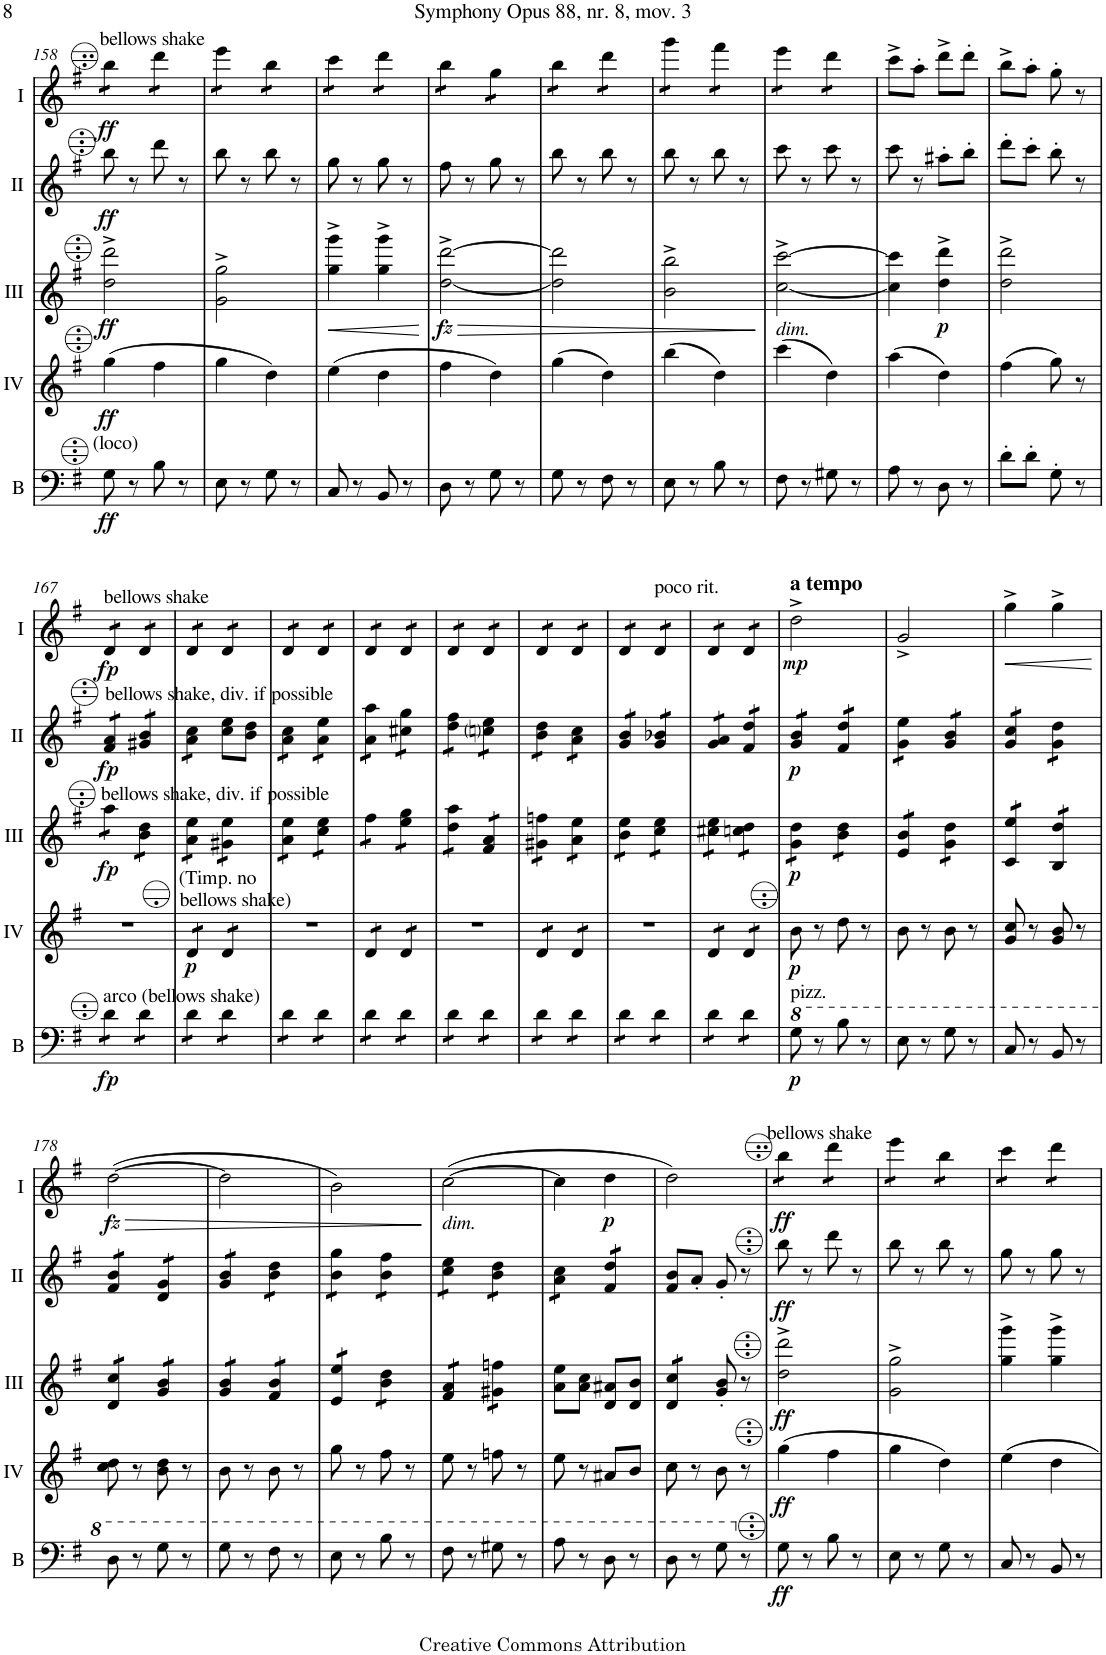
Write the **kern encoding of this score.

**kern	**dynam	**kern	**dynam	**kern	**dynam	**kern	**dynam	**kern	**dynam
*part5	*part5	*part4	*part4	*part3	*part3	*part2	*part2	*part1	*part1
*staff5	*staff5	*staff4	*staff4	*staff3	*staff3	*staff2	*staff2	*staff1	*staff1
*I"Bass	*	*I"Acc. 4	*	*I"Acc. 3	*	*I"Acc. 2	*	*I"Acc. 1	*
*I'B	*	*	*	*	*	*	*	*	*
!!LO:PB:g=z
*clefF4	*	*clefG2	*	*clefG2	*	*clefG2	*	*clefG2	*
*Trd7c12	*	*Trd7c12	*	*Trd7c12	*	*	*	*	*
*k[f#]	*	*k[f#]	*	*k[f#]	*	*k[f#]	*	*k[f#]	*
*M2/4	*	*M2/4	*	*M2/4	*	*M2/4	*	*M2/4	*
=158	=158	=158	=158	=158	=158	=158	=158	=158	=158
!	!	!	!	!	!	!	!	!LO:TX:a:t=bellows shake	!
!LO:TX:a:t=(loco)	!	!	!	!	!	!	!	!	!
!	!LO:DY:b	!	!LO:DY:b	!	!LO:DY:b	!	!LO:DY:b	!	!LO:DY:b
*	*	*	*	*	*	*	*	*tremolo	*
8G\	ff	(4gg\	ff	2dd\^ 2ddd\^	ff	8b\	ff	8b\L	ff
8r	.	.	.	.	.	8r	.	8b\J	.
8B\	.	4ff#\	.	.	.	8dd\	.	8dd\L	.
8r	.	.	.	.	.	8r	.	8dd\J	.
=159	=159	=159	=159	=159	=159	=159	=159	=159	=159
8E\	.	4gg\	.	2g\^ 2gg\^	.	8b\	.	8ee\L	.
8r	.	.	.	.	.	8r	.	8ee\J	.
8G\	.	4dd\)	.	.	.	8b\	.	8b\L	.
8r	.	.	.	.	.	8r	.	8b\J	.
=160	=160	=160	=160	=160	=160	=160	=160	=160	=160
!	!	!	!	!	!LO:HP:b	!	!	!	!
8C/	.	(4ee\	.	4gg\^ 4ggg\^	<	8g\	.	8cc\L	.
8r	.	.	.	.	.	8r	.	8cc\J	.
8BB/	.	4dd\	.	4gg\^ 4ggg\^	.	8g\	.	8dd\L	.
8r	.	.	.	.	.	8r	.	8dd\J	.
.	.	.	.	.	[	.	.	.	.
=161	=161	=161	=161	=161	=161	=161	=161	=161	=161
!	!	!	!	!	!LO:HP:b	!	!	!	!
!	!	!	!	!	!LO:DY:n=1:b	!	!	!	!
8D\	.	4ff#\	.	[2dd\^ [2ddd\^	> fz	8f#\	.	8b\L	.
8r	.	.	.	.	.	8r	.	8b\J	.
8G\	.	4dd\)	.	.	.	8g\	.	8g\L	.
8r	.	.	.	.	.	8r	.	8g\J	.
=162	=162	=162	=162	=162	=162	=162	=162	=162	=162
8G\	.	(4gg\	.	2dd\] 2ddd\]	.	8b\	.	8b\L	.
8r	.	.	.	.	.	8r	.	8b\J	.
8F#\	.	4dd\)	.	.	.	8b\	.	8dd\L	.
8r	.	.	.	.	.	8r	.	8dd\J	.
=163	=163	=163	=163	=163	=163	=163	=163	=163	=163
8E\	.	(4bb\	.	2b\^ 2bb\^	.	8b\	.	8gg\L	.
8r	.	.	.	.	.	8r	.	8gg\J	.
8B\	.	4dd\)	.	.	.	8b\	.	8ff#\L	.
8r	.	.	.	.	.	8r	.	8ff#\J	.
.	.	.	.	.	]	.	.	.	.
=164	=164	=164	=164	=164	=164	=164	=164	=164	=164
!	!	!	!	!LO:TX:b:i:t=dim.	!	!	!	!	!
8F#\	.	(4ccc\	.	[2cc\^ [2ccc\^	.	8cc\	.	8ee\L	.
8r	.	.	.	.	.	8r	.	8ee\J	.
8G#X\	.	4dd\)	.	.	.	8cc\	.	8dd\L	.
8r	.	.	.	.	.	8r	.	8dd\J	.
*	*	*	*	*	*	*	*	*Xtremolo	*
=165	=165	=165	=165	=165	=165	=165	=165	=165	=165
8A\	.	(4aa\	.	4cc\] 4ccc\]	.	8cc\	.	8cc^\L	.
8r	.	.	.	.	.	8r	.	8a'\J	.
!	!	!	!	!	!LO:DY:b	!	!	!	!
8D\	.	4dd\)	.	4dd\^ 4ddd\^	p	8a#X'\L	.	8dd^\L	.
8r	.	.	.	.	.	8b'\J	.	8dd'\J	.
=166	=166	=166	=166	=166	=166	=166	=166	=166	=166
8d'\L	.	(4ff#\	.	2dd\^ 2ddd\^	.	8dd'\L	.	8b^\L	.
8d'\J	.	.	.	.	.	8cc'\J	.	8a'\J	.
8G'\	.	8gg\)	.	.	.	8b'\	.	8g'\	.
8r	.	8r	.	.	.	8r	.	8r	.
!!LO:LB:g=z
=167	=167	=167	=167	=167	=167	=167	=167	=167	=167
!	!	!	!	!	!	!	!	!LO:TX:a:t=bellows shake	!
!	!	!	!	!	!	!LO:TX:a:t=bellows shake, div. if possible	!	!	!
!	!	!	!	!LO:TX:a:t=bellows shake, div. if possible	!	!	!	!	!
!LO:TX:a:t=arco (bellows shake)	!	!	!	!	!	!	!	!	!
!	!LO:DY:b	!	!	!	!LO:DY:b	!	!LO:DY:b	!	!LO:DY:b
*tremolo	*	*	*	*	*	*	*	*	*
*	*	*	*	*tremolo	*	*	*	*	*
*	*	*	*	*	*	*tremolo	*	*	*
*	*	*	*	*	*	*	*	*tremolo	*
8d\L	fp	2r	.	8aa\L	fp	8f#/ 8a/L	fp	8d/L	fp
8d\J	.	.	.	8aa\J	.	8f#/ 8a/J	.	8d/J	.
8d\L	.	.	.	8b\ 8dd\L	.	8g#X/ 8b/L	.	8d/L	.
8d\J	.	.	.	8b\ 8dd\J	.	8g#X/ 8b/J	.	8d/J	.
=168	=168	=168	=168	=168	=168	=168	=168	=168	=168
!	!	!LO:TX:a:t=(Timp. no	!	!	!	!	!	!	!
!	!	!LO:TX:a:t=bellows shake)	!	!	!	!	!	!	!
!	!	!	!LO:DY:b	!	!	!	!	!	!
*	*	*tremolo	*	*	*	*	*	*	*
8d\L	.	8d/L	p	8a\ 8ee\L	.	8a\ 8cc\L	.	8d/L	.
8d\J	.	8d/J	.	8a\ 8ee\J	.	8a\ 8cc\J	.	8d/J	.
*	*	*	*	*	*	*Xtremolo	*	*	*
8d\L	.	8d/L	.	8g#X\ 8ee\L	.	8cc\ 8ee\L	.	8d/L	.
8d\J	.	8d/J	.	8g#X\ 8ee\J	.	8b\ 8dd\J	.	8d/J	.
=169	=169	=169	=169	=169	=169	=169	=169	=169	=169
*	*	*	*	*	*	*tremolo	*	*	*
8d\L	.	2r	.	8a\ 8ee\L	.	8a\ 8cc\L	.	8d/L	.
8d\J	.	.	.	8a\ 8ee\J	.	8a\ 8cc\J	.	8d/J	.
8d\L	.	.	.	8cc\ 8ee\L	.	8a\ 8ee\L	.	8d/L	.
8d\J	.	.	.	8cc\ 8ee\J	.	8a\ 8ee\J	.	8d/J	.
=170	=170	=170	=170	=170	=170	=170	=170	=170	=170
8d\L	.	8d/L	.	8ff#\L	.	8a\ 8aa\L	.	8d/L	.
8d\J	.	8d/J	.	8ff#\J	.	8a\ 8aa\J	.	8d/J	.
8d\L	.	8d/L	.	8ee\ 8gg\L	.	8cc#X\ 8gg\L	.	8d/L	.
8d\J	.	8d/J	.	8ee\ 8gg\J	.	8cc#X\ 8gg\J	.	8d/J	.
=171	=171	=171	=171	=171	=171	=171	=171	=171	=171
8d\L	.	2r	.	8dd\ 8aa\L	.	8dd\ 8ff#\L	.	8d/L	.
8d\J	.	.	.	8dd\ 8aa\J	.	8dd\ 8ff#\J	.	8d/J	.
8d\L	.	.	.	8f#/ 8a/L	.	8ccni\ 8ee\L	.	8d/L	.
8d\J	.	.	.	8f#/ 8a/J	.	8ccni\ 8ee\J	.	8d/J	.
=172	=172	=172	=172	=172	=172	=172	=172	=172	=172
8d\L	.	8d/L	.	8g#X\ 8ffn\L	.	8b\ 8dd\L	.	8d/L	.
8d\J	.	8d/J	.	8g#X\ 8ffn\J	.	8b\ 8dd\J	.	8d/J	.
8d\L	.	8d/L	.	8a\ 8ee\L	.	8a\ 8cc\L	.	8d/L	.
8d\J	.	8d/J	.	8a\ 8ee\J	.	8a\ 8cc\J	.	8d/J	.
=173	=173	=173	=173	=173	=173	=173	=173	=173	=173
8d\L	.	2r	.	8b\ 8ee\L	.	8g/ 8b/L	.	8d/L	.
8d\J	.	.	.	8b\ 8ee\J	.	8g/ 8b/J	.	8d/J	.
!	!	!	!	!	!	!	!	!LO:TX:a:t=poco rit.	!
8d\L	.	.	.	8cc\ 8ee\L	.	8g/ 8b-X/L	.	8d/L	.
8d\J	.	.	.	8cc\ 8ee\J	.	8g/ 8b-X/J	.	8d/J	.
=174	=174	=174	=174	=174	=174	=174	=174	=174	=174
8d\L	.	8d/L	.	8cc#X\ 8ee\L	.	8g/ 8a/L	.	8d/L	.
8d\J	.	8d/J	.	8cc#X\ 8ee\J	.	8g/ 8a/J	.	8d/J	.
8d\L	.	8d/L	.	8ccn\ 8dd\L	.	8f#/ 8dd/L	.	8d/L	.
8d\J	.	8d/J	.	8ccn\ 8dd\J	.	8f#/ 8dd/J	.	8d/J	.
*	*	*	*	*	*	*	*	*Xtremolo	*
*	*	*Xtremolo	*	*	*	*	*	*	*
*Xtremolo	*	*	*	*	*	*	*	*	*
=175	=175	=175	=175	=175	=175	=175	=175	=175	=175
*8va	*	*	*	*	*	*	*	*	*
!	!	!	!	!	!	!	!	!LO:TX:a:B:t=a tempo	!
!LO:TX:a:t=pizz.	!	!	!	!	!	!	!	!	!
!	!LO:DY:b	!	!LO:DY:b	!	!LO:DY:b	!	!LO:DY:b	!	!LO:DY:b
8g\	p	8b\	p	8g\ 8dd\L	p	8g/ 8b/L	p	2dd^\	mp
8r	.	8r	.	8g\ 8dd\J	.	8g/ 8b/J	.	.	.
8b\	.	8dd\	.	8b\ 8dd\L	.	8f#/ 8dd/L	.	.	.
8r	.	8r	.	8b\ 8dd\J	.	8f#/ 8dd/J	.	.	.
=176	=176	=176	=176	=176	=176	=176	=176	=176	=176
8e\	.	8b\	.	8e/ 8b/L	.	8g\ 8ee\L	.	2g^/	.
8r	.	8r	.	8e/ 8b/J	.	8g\ 8ee\J	.	.	.
8g\	.	8b\	.	8g\ 8dd\L	.	8g/ 8b/L	.	.	.
8r	.	8r	.	8g\ 8dd\J	.	8g/ 8b/J	.	.	.
=177	=177	=177	=177	=177	=177	=177	=177	=177	=177
!	!	!	!	!	!	!	!	!	!LO:HP:b
8c/	.	8g/ 8cc/	.	8c/ 8ee/L	.	8g/ 8cc/L	.	4gg^\	<
8r	.	8r	.	8c/ 8ee/J	.	8g/ 8cc/J	.	.	.
8B/	.	8g/ 8b/	.	8B/ 8dd/L	.	8g\ 8dd\L	.	4gg^\	.
8r	.	8r	.	8B/ 8dd/J	.	8g\ 8dd\J	.	.	.
.	.	.	.	.	.	.	.	.	[
!!LO:LB:g=z
=178	=178	=178	=178	=178	=178	=178	=178	=178	=178
!	!	!	!	!	!	!	!	!	!LO:HP:b
!	!	!	!	!	!	!	!	!	!LO:DY:n=1:b
8d\	.	8cc\ 8dd\	.	8d/ 8cc/L	.	8f#/ 8b/L	.	([2dd\	> fz
8r	.	8r	.	8d/ 8cc/J	.	8f#/ 8b/J	.	.	.
8g\	.	8b\ 8dd\	.	8g/ 8b/L	.	8d/ 8g/L	.	.	.
8r	.	8r	.	8g/ 8b/J	.	8d/ 8g/J	.	.	.
=179	=179	=179	=179	=179	=179	=179	=179	=179	=179
8g\	.	8b\	.	8g/ 8b/L	.	8g/ 8b/L	.	2dd\]	.
8r	.	8r	.	8g/ 8b/J	.	8g/ 8b/J	.	.	.
8f#\	.	8b\	.	8f#/ 8b/L	.	8b\ 8dd\L	.	.	.
8r	.	8r	.	8f#/ 8b/J	.	8b\ 8dd\J	.	.	.
=180	=180	=180	=180	=180	=180	=180	=180	=180	=180
8e\	.	8gg\	.	8e/ 8ee/L	.	8b\ 8gg\L	.	2b\)	.
8r	.	8r	.	8e/ 8ee/J	.	8b\ 8gg\J	.	.	.
8b\	.	8ff#\	.	8b\ 8dd\L	.	8b\ 8ff#\L	.	.	.
8r	.	8r	.	8b\ 8dd\J	.	8b\ 8ff#\J	.	.	.
.	.	.	.	.	.	.	.	.	]
=181	=181	=181	=181	=181	=181	=181	=181	=181	=181
!	!	!	!	!	!	!	!	!LO:TX:b:i:t=dim.	!
8f#\	.	8ee\	.	8f#/ 8a/L	.	8cc\ 8ee\L	.	([2cc\	.
8r	.	8r	.	8f#/ 8a/J	.	8cc\ 8ee\J	.	.	.
8g#X\	.	8ffn\	.	8g#X\ 8ffn\L	.	8b\ 8dd\L	.	.	.
8r	.	8r	.	8g#X\ 8ffn\J	.	8b\ 8dd\J	.	.	.
*	*	*	*	*Xtremolo	*	*	*	*	*
=182	=182	=182	=182	=182	=182	=182	=182	=182	=182
8a\	.	8ee\	.	8a\ 8ee\L	.	8a\ 8cc\L	.	4cc\]	.
8r	.	8r	.	8a\ 8cc\J	.	8a\ 8cc\J	.	.	.
!	!	!	!	!	!	!	!	!	!LO:DY:b
8d\	.	8a#X/L	.	8d/ 8a#X/L	.	8f#/ 8dd/L	.	4dd\	p
8r	.	8b/J	.	8d/ 8b/J	.	8f#/ 8dd/J	.	.	.
*	*	*	*	*	*	*Xtremolo	*	*	*
=183	=183	=183	=183	=183	=183	=183	=183	=183	=183
*	*	*	*	*tremolo	*	*	*	*	*
8d\	.	8cc\	.	8d/ 8cc/L	.	8f#/ 8b/L	.	2dd\)	.
8r	.	8r	.	8d/ 8cc/J	.	8a'/J	.	.	.
*	*	*	*	*Xtremolo	*	*	*	*	*
8g\	.	8b\	.	8g/' 8b/'	.	8g'/	.	.	.
*X8va	*	*	*	*	*	*	*	*	*
8r	.	8r	.	8r	.	8r	.	.	.
=184	=184	=184	=184	=184	=184	=184	=184	=184	=184
!	!	!	!	!	!	!	!	!LO:TX:a:t=bellows shake	!
!	!LO:DY:b	!	!LO:DY:b	!	!LO:DY:b	!	!LO:DY:b	!	!LO:DY:b
*	*	*	*	*	*	*	*	*tremolo	*
8G\	ff	(4gg\	ff	2dd\^ 2ddd\^	ff	8b\	ff	8b\L	ff
8r	.	.	.	.	.	8r	.	8b\J	.
8B\	.	4ff#\	.	.	.	8dd\	.	8dd\L	.
8r	.	.	.	.	.	8r	.	8dd\J	.
=185	=185	=185	=185	=185	=185	=185	=185	=185	=185
8E\	.	4gg\	.	2g\^ 2gg\^	.	8b\	.	8ee\L	.
8r	.	.	.	.	.	8r	.	8ee\J	.
8G\	.	4dd\)	.	.	.	8b\	.	8b\L	.
8r	.	.	.	.	.	8r	.	8b\J	.
=186	=186	=186	=186	=186	=186	=186	=186	=186	=186
8C/	.	4ee\	.	4gg\^ 4ggg\^	.	8g\	.	8cc\L	.
8r	.	.	.	.	.	8r	.	8cc\J	.
8BB/	.	4dd\	.	4gg\^ 4ggg\^	.	8g\	.	8dd\L	.
8r	.	.	.	.	.	8r	.	8dd\J	.
*	*	*	*	*	*	*	*	*Xtremolo	*
=	=	=	=	=	=	=	=	=	=
*-	*-	*-	*-	*-	*-	*-	*-	*-	*-
